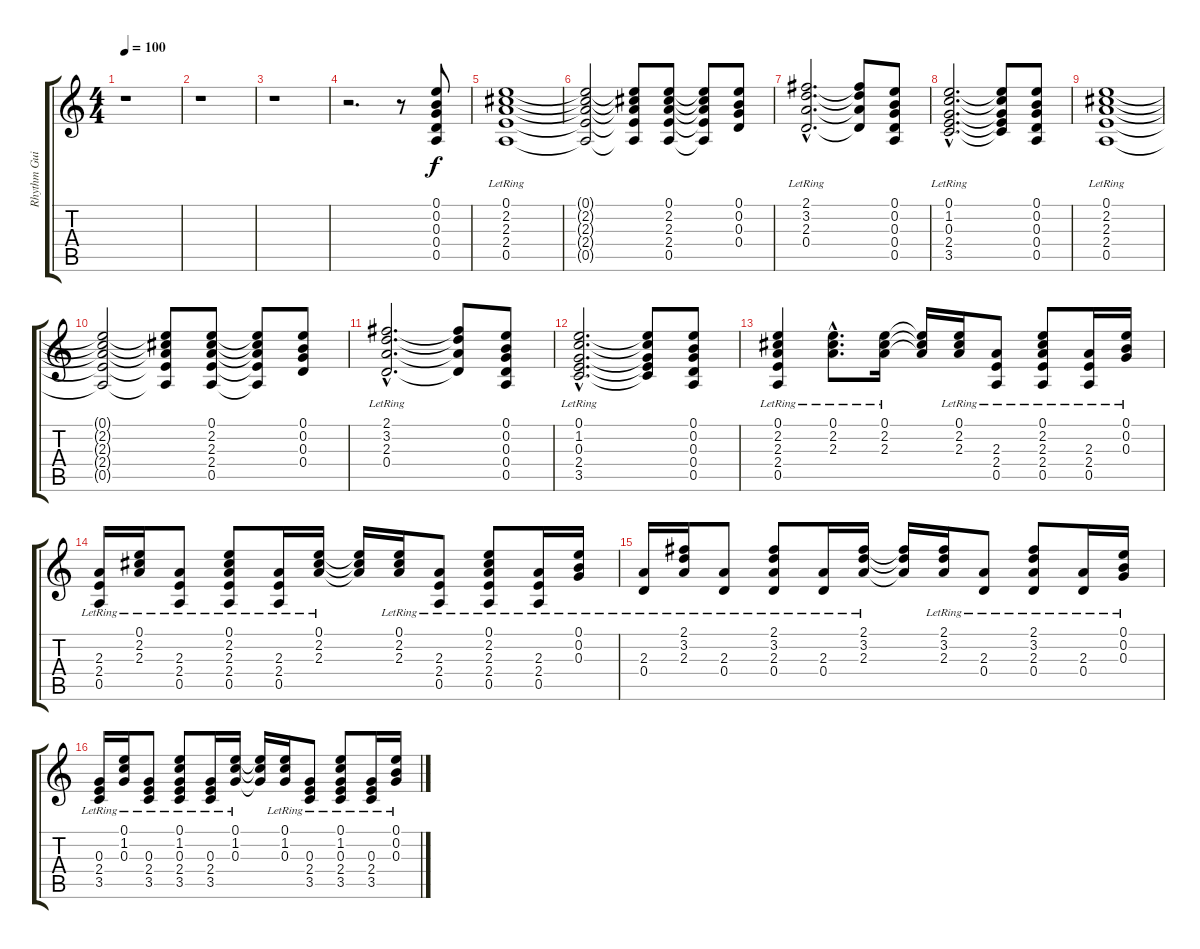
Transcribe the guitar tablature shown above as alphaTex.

\track ("Rhythm Guitar" "Rhythm Gui") {instrument overdrivenguitar}
\staff {score tabs}
\tuning (E4 B3 G3 D3 A2 E2) {hide}
\ts (4 4)
\tempo 100
\clef g2
\ks c
r.1{dy f instrument overdrivenguitar} |
r.1 |
r.1 |
r.2{d} r.8 (0.1 0.2 0.3 0.4 0.5).8 |
(0.1{lr} 2.2{lr} 2.3{lr} 2.4{lr} 0.5{lr}).1 |
(0.1{t} 2.2{t} 2.3{t} 2.4{t} 0.5{t}).2 (0.1{t} 2.2{t} 2.3{t} 2.4{t} 0.5{t}).8 (0.1 2.2 2.3 2.4 0.5).8 (0.1{t} 2.2{t} 2.3{t} 2.4{t} 0.5{t}).8 (0.1 0.2 0.3 0.4).8 |
(2.1{hac lr} 3.2{hac lr} 2.3{hac lr} 0.4{hac lr}).2{d} (2.1{t} 3.2{t} 2.3{t} 0.4{t}).8 (0.1 0.2 0.3 0.4 0.5).8 |
(0.1{hac lr} 1.2{hac lr} 0.3{hac lr} 2.4{hac lr} 3.5{hac lr}).2{d} (0.1{t} 1.2{t} 0.3{t} 2.4{t} 3.5{t}).8 (0.1 0.2 0.3 0.4 0.5).8 |
(0.1{lr} 2.2{lr} 2.3{lr} 2.4{lr} 0.5{lr}).1 |
(0.1{t} 2.2{t} 2.3{t} 2.4{t} 0.5{t}).2 (0.1{t} 2.2{t} 2.3{t} 2.4{t} 0.5{t}).8 (0.1 2.2 2.3 2.4 0.5).8 (0.1{t} 2.2{t} 2.3{t} 2.4{t} 0.5{t}).8 (0.1 0.2 0.3 0.4).8 |
(2.1{hac lr} 3.2{hac lr} 2.3{hac lr} 0.4{hac lr}).2{d} (2.1{t} 3.2{t} 2.3{t} 0.4{t}).8 (0.1 0.2 0.3 0.4 0.5).8 |
(0.1{hac lr} 1.2{hac lr} 0.3{hac lr} 2.4{hac lr} 3.5{hac lr}).2{d} (0.1{t} 1.2{t} 0.3{t} 2.4{t} 3.5{t}).8 (0.1 0.2 0.3 0.4 0.5).8 |
(0.1{lr} 2.2{lr} 2.3{lr} 2.4{lr} 0.5{lr}).4 (0.1{hac lr} 2.2{hac lr} 2.3{hac lr}).8{d} (0.1{lr} 2.2{lr} 2.3{lr}).16 (0.1{t} 2.2{t} 2.3{t}).16 (0.1{lr} 2.2{lr} 2.3{lr}).16 (2.3{lr} 2.4{lr} 0.5{lr}).8 (0.1{lr} 2.2{lr} 2.3{lr} 2.4{lr} 0.5{lr}).8 (2.3{lr} 2.4{lr} 0.5{lr}).16 (0.1{lr} 0.2{lr} 0.3{lr}).16 |
(2.3{lr} 2.4{lr} 0.5{lr}).16 (0.1{lr} 2.2{lr} 2.3{lr}).16 (2.3{lr} 2.4{lr} 0.5{lr}).8 (0.1{lr} 2.2{lr} 2.3{lr} 2.4{lr} 0.5{lr}).8 (2.3{lr} 2.4{lr} 0.5{lr}).16 (0.1{lr} 2.2{lr} 2.3{lr}).16 (0.1{t} 2.2{t} 2.3{t}).16 (0.1{lr} 2.2{lr} 2.3{lr}).16 (2.3{lr} 2.4{lr} 0.5{lr}).8 (0.1{lr} 2.2{lr} 2.3{lr} 2.4{lr} 0.5{lr}).8 (2.3{lr} 2.4{lr} 0.5{lr}).16 (0.1{lr} 0.2{lr} 0.3{lr}).16 |
(2.3{lr} 0.4{lr}).16 (2.1{lr} 3.2{lr} 2.3{lr}).16 (2.3{lr} 0.4{lr}).8 (2.1{lr} 3.2{lr} 2.3{lr} 0.4{lr}).8 (2.3{lr} 0.4{lr}).16 (2.1{lr} 3.2{lr} 2.3{lr}).16 (2.1{t} 3.2{t} 2.3{t}).16 (2.1{lr} 3.2{lr} 2.3{lr}).16 (2.3{lr} 0.4{lr}).8 (2.1{lr} 3.2{lr} 2.3{lr} 0.4{lr}).8 (2.3{lr} 0.4{lr}).16 (0.1{lr} 0.2{lr} 0.3{lr}).16 |
(0.3{lr} 2.4{lr} 3.5{lr}).16 (0.1{lr} 1.2{lr} 0.3{lr}).16 (0.3{lr} 2.4{lr} 3.5{lr}).8 (0.1{lr} 1.2{lr} 0.3{lr} 2.4{lr} 3.5{lr}).8 (0.3{lr} 2.4{lr} 3.5{lr}).16 (0.1{lr} 1.2{lr} 0.3{lr}).16 (0.1{t} 1.2{t} 0.3{t}).16 (0.1{lr} 1.2{lr} 0.3{lr}).16 (0.3{lr} 2.4{lr} 3.5{lr}).8 (0.1{lr} 1.2{lr} 0.3{lr} 2.4{lr} 3.5{lr}).8 (0.3{lr} 2.4{lr} 3.5{lr}).16 (0.1{lr} 0.2{lr} 0.3{lr}).16
